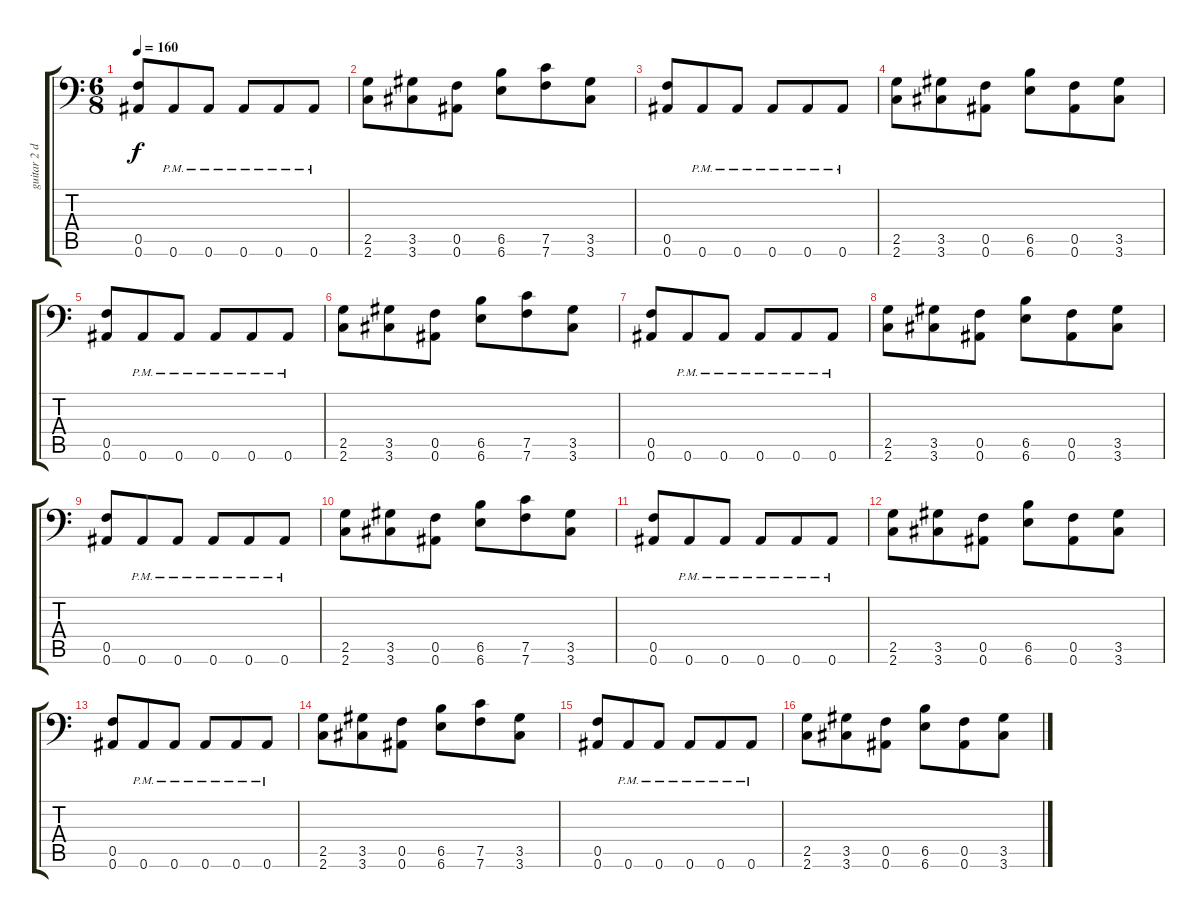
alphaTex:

\track ("guitar 2 double" "guitar 2 d") {instrument distortionguitar}
\staff {score tabs}
\tuning (C4 G3 Eb3 Bb2 F2 Bb1) {hide}
\ts (6 8)
\tempo 160
\clef f4
\ks c
(0.5 0.6).8{dy f} 0.6{pm}.8 0.6{pm}.8 0.6{pm}.8 0.6{pm}.8 0.6{pm}.8 |
(2.5 2.6).8 (3.5 3.6).8 (0.5 0.6).8 (6.5 6.6).8 (7.5 7.6).8 (3.5 3.6).8 |
(0.5 0.6).8 0.6{pm}.8 0.6{pm}.8 0.6{pm}.8 0.6{pm}.8 0.6{pm}.8 |
(2.5 2.6).8 (3.5 3.6).8 (0.5 0.6).8 (6.5 6.6).8 (0.5 0.6).8 (3.5 3.6).8 |
(0.5 0.6).8 0.6{pm}.8 0.6{pm}.8 0.6{pm}.8 0.6{pm}.8 0.6{pm}.8 |
(2.5 2.6).8 (3.5 3.6).8 (0.5 0.6).8 (6.5 6.6).8 (7.5 7.6).8 (3.5 3.6).8 |
(0.5 0.6).8 0.6{pm}.8 0.6{pm}.8 0.6{pm}.8 0.6{pm}.8 0.6{pm}.8 |
(2.5 2.6).8 (3.5 3.6).8 (0.5 0.6).8 (6.5 6.6).8 (0.5 0.6).8 (3.5 3.6).8 |
(0.5 0.6).8 0.6{pm}.8 0.6{pm}.8 0.6{pm}.8 0.6{pm}.8 0.6{pm}.8 |
(2.5 2.6).8 (3.5 3.6).8 (0.5 0.6).8 (6.5 6.6).8 (7.5 7.6).8 (3.5 3.6).8 |
(0.5 0.6).8 0.6{pm}.8 0.6{pm}.8 0.6{pm}.8 0.6{pm}.8 0.6{pm}.8 |
(2.5 2.6).8 (3.5 3.6).8 (0.5 0.6).8 (6.5 6.6).8 (0.5 0.6).8 (3.5 3.6).8 |
(0.5 0.6).8 0.6{pm}.8 0.6{pm}.8 0.6{pm}.8 0.6{pm}.8 0.6{pm}.8 |
(2.5 2.6).8 (3.5 3.6).8 (0.5 0.6).8 (6.5 6.6).8 (7.5 7.6).8 (3.5 3.6).8 |
(0.5 0.6).8 0.6{pm}.8 0.6{pm}.8 0.6{pm}.8 0.6{pm}.8 0.6{pm}.8 |
(2.5 2.6).8 (3.5 3.6).8 (0.5 0.6).8 (6.5 6.6).8 (0.5 0.6).8 (3.5 3.6).8
